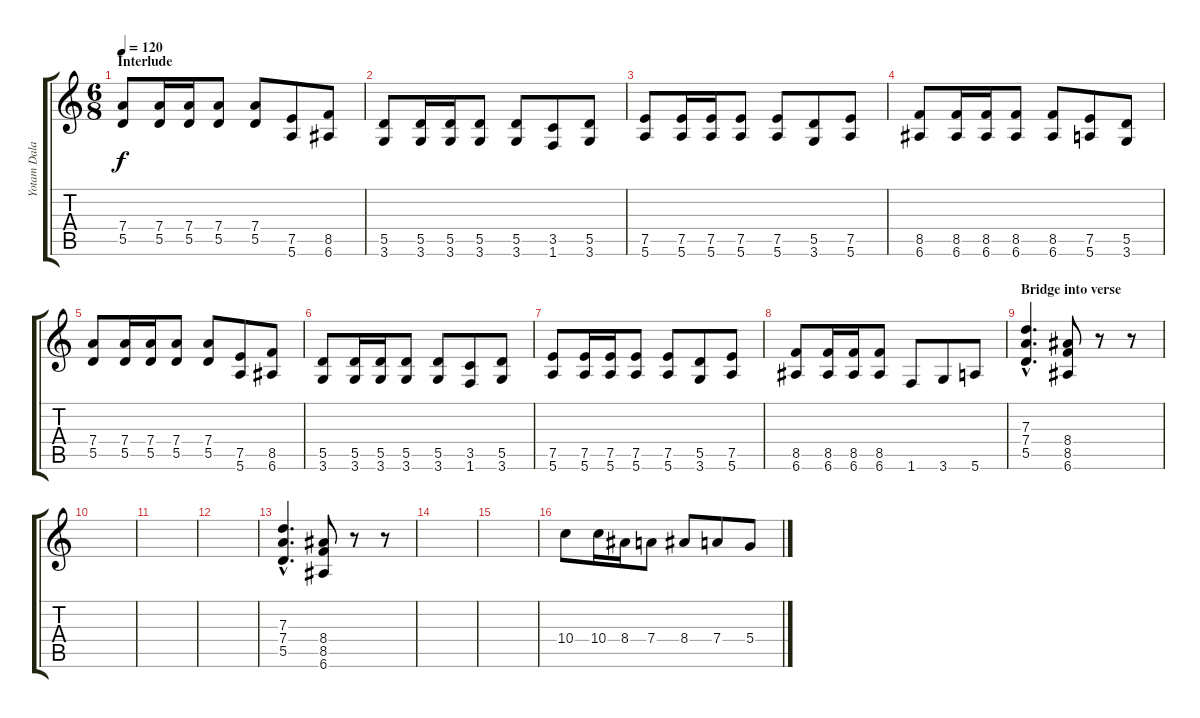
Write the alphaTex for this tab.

\track ("Yotam Dalal" "Yotam Dala") {instrument distortionguitar}
\staff {score tabs}
\tuning (E4 B3 G3 D3 A2 E2) {hide}
\ts (6 8)
\section ("" "Interlude")
\tempo 120
\clef g2
\ks c
(7.4 5.5).8{dy f} (7.4 5.5).16 (7.4 5.5).16 (7.4 5.5).8 (7.4 5.5).8 (7.5 5.6).8 (8.5 6.6).8 |
(5.5 3.6).8 (5.5 3.6).16 (5.5 3.6).16 (5.5 3.6).8 (5.5 3.6).8 (3.5 1.6).8 (5.5 3.6).8 |
(7.5 5.6).8 (7.5 5.6).16 (7.5 5.6).16 (7.5 5.6).8 (7.5 5.6).8 (5.5 3.6).8 (7.5 5.6).8 |
(8.5 6.6).8 (8.5 6.6).16 (8.5 6.6).16 (8.5 6.6).8 (8.5 6.6).8 (7.5 5.6).8 (5.5 3.6).8 |
(7.4 5.5).8 (7.4 5.5).16 (7.4 5.5).16 (7.4 5.5).8 (7.4 5.5).8 (7.5 5.6).8 (8.5 6.6).8 |
(5.5 3.6).8 (5.5 3.6).16 (5.5 3.6).16 (5.5 3.6).8 (5.5 3.6).8 (3.5 1.6).8 (5.5 3.6).8 |
(7.5 5.6).8 (7.5 5.6).16 (7.5 5.6).16 (7.5 5.6).8 (7.5 5.6).8 (5.5 3.6).8 (7.5 5.6).8 |
(8.5 6.6).8 (8.5 6.6).16 (8.5 6.6).16 (8.5 6.6).8 1.6.8 3.6.8 5.6.8 |
\section ("" "Bridge into verse")
(7.3{hac} 7.4{hac} 5.5{hac}).4{d} (8.4 8.5 6.6).8 r.8 r.8 |
|
|
|
(7.3{hac} 7.4{hac} 5.5{hac}).4{d} (8.4 8.5 6.6).8 r.8 r.8 |
|
|
10.4.8 10.4.16 8.4.16 7.4.8 8.4.8 7.4.8 5.4.8
